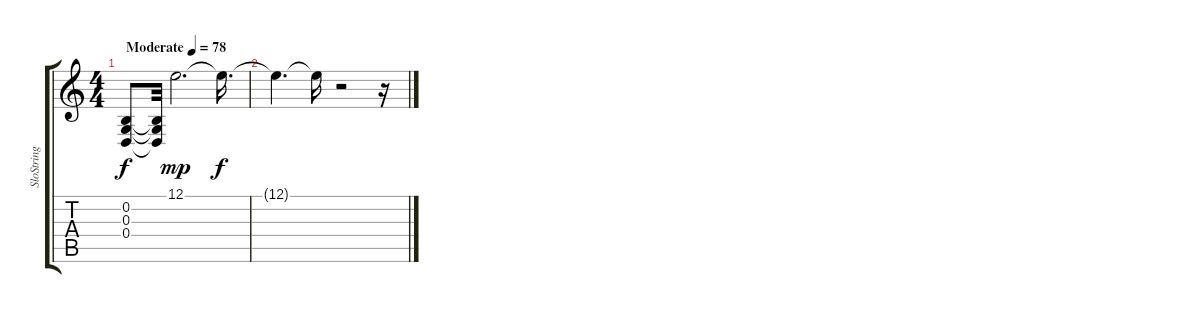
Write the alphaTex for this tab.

\track ("SloString" "SloString") {instrument synthstrings1}
\staff {score tabs}
\tuning (E4 B3 G3 D3 A2 E2) {hide}
\ts (4 4)
\tempo (78 "Moderate")
\clef g2
\ks c
(0.2 0.3 0.4).8{dy f instrument synthstrings1} (0.2{t} 0.3{t} 0.4{t}).32 12.1.2{d dy mp} 12.1{t}.16{d dy f} |
12.1{t}.4{d} 12.1{t}.16 r.2 r.16
